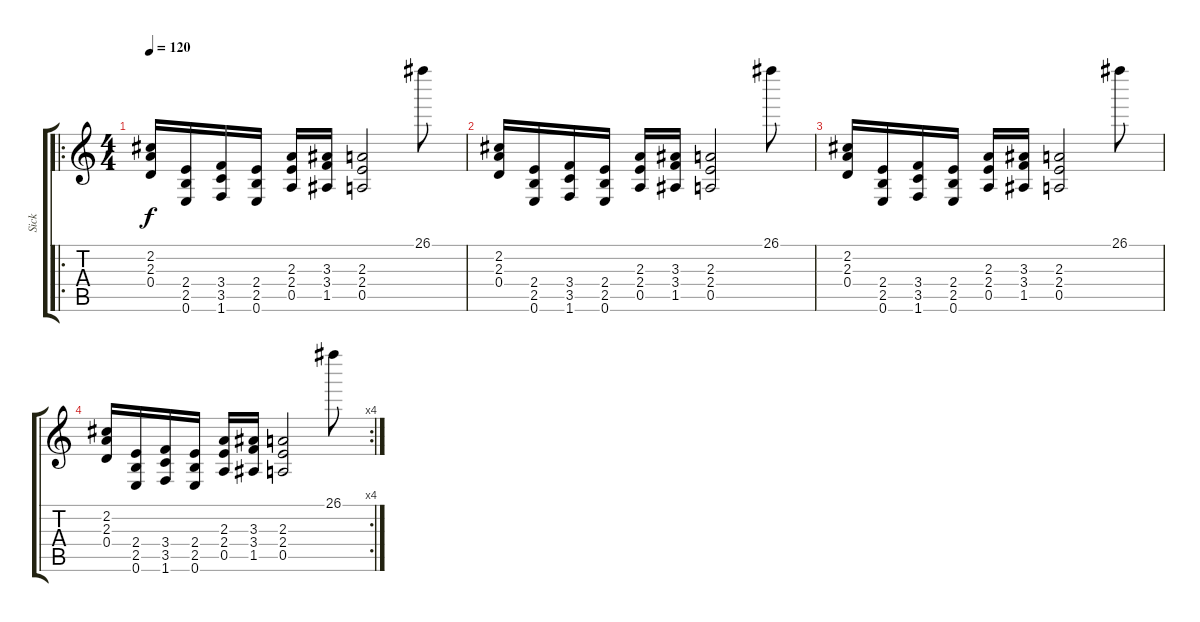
\track ("Sick" "Sick") {instrument distortionguitar}
\staff {score tabs}
\tuning (E4 B3 G3 D3 A2 E2) {hide}
\ro
\ts (4 4)
\tempo 120
\clef g2
\ks c
(2.2 2.3 0.4).16{dy f instrument distortionguitar} (2.4 2.5 0.6).16 (3.4 3.5 1.6).16 (2.4 2.5 0.6).16 (2.3 2.4 0.5).16 (3.3 3.4 1.5).16 (2.3 2.4 0.5).2 26.1.8 |
(2.2 2.3 0.4).16 (2.4 2.5 0.6).16 (3.4 3.5 1.6).16 (2.4 2.5 0.6).16 (2.3 2.4 0.5).16 (3.3 3.4 1.5).16 (2.3 2.4 0.5).2 26.1.8 |
(2.2 2.3 0.4).16 (2.4 2.5 0.6).16 (3.4 3.5 1.6).16 (2.4 2.5 0.6).16 (2.3 2.4 0.5).16 (3.3 3.4 1.5).16 (2.3 2.4 0.5).2 26.1.8 |
\rc 4
(2.2 2.3 0.4).16 (2.4 2.5 0.6).16 (3.4 3.5 1.6).16 (2.4 2.5 0.6).16 (2.3 2.4 0.5).16 (3.3 3.4 1.5).16 (2.3 2.4 0.5).2 26.1.8
